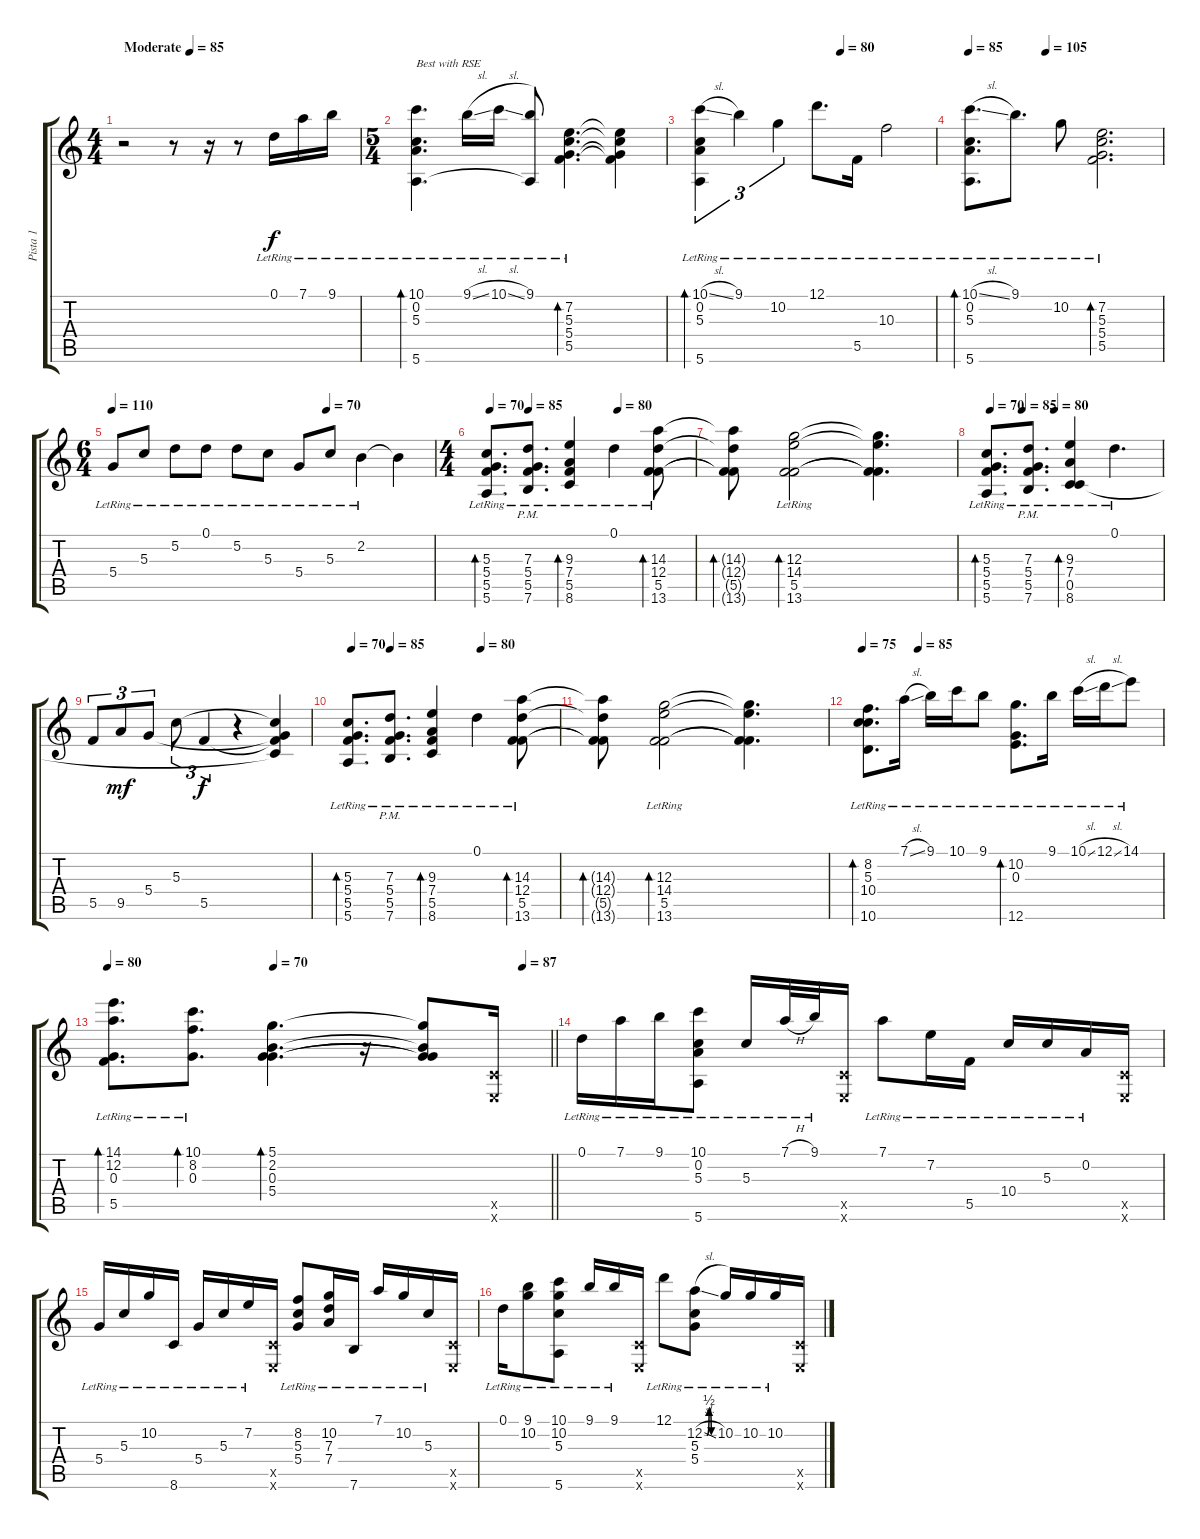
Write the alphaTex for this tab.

\track ("Pista 1" "Pista 1") {instrument acousticguitarsteel}
\staff {score tabs}
\tuning (D4 A3 G3 D3 C3 E2) {hide}
\ts (4 4)
\section ("" "")
\tempo (85 "Moderate")
\tempo 90
\tempo (85 "Moderate")
\clef g2
\ks c
r.2{txt "" dy f instrument acousticguitarsteel} r.8 r.16 r.8 0.1{lr}.16 7.1{lr}.16 9.1{lr}.16 |
\ts (5 4)
(10.1{lr} 0.2{lr} 5.3{lr} 5.6{lr}).4{d bd 240 txt "Best with RSE"} 9.1{sl lr}.16 10.1{sl lr}.16 (9.1{lr} 5.6{t}).8 (7.2{lr} 5.3{lr} 5.4{lr} 5.5{lr}).4{d bd 240} (7.2{t} 5.3{t} 5.4{t} 5.5{t}).4 |
\tempo (80 0.6)
(10.1{sl lr} 0.2{lr} 5.3{lr} 5.6{lr}).4{tu (3 2) bd 240} 9.1{lr}.4{tu (3 2)} 10.2{lr}.4{tu (3 2)} 12.1{lr}.8{d} 5.5{lr}.16 10.3{lr}.2 |
\tempo 85
\tempo (105 0.4)
(10.1{sl lr} 0.2{lr} 5.3{lr} 5.6{lr}).8{d bd 240} 9.1{lr}.8{d} 10.2{lr}.8 (7.2{lr} 5.3{lr} 5.4{lr} 5.5{lr}).2{d bd 240} |
\ts (6 4)
\tempo 110
\tempo (70 0.6666666666666666)
5.4{lr}.8 5.3{lr}.8 5.2{lr}.8 0.1{lr}.8 5.2{lr}.8 5.3{lr}.8 5.4{lr}.8 5.3{lr}.8 2.2{lr}.4 2.2{t}.4 |
\ts (4 4)
\tempo 70
\tempo (85 0.1875)
\tempo (80 0.625)
(5.3{lr} 5.4{lr} 5.5{lr} 5.6{lr}).8{d bd 120} (7.3{lr} 5.4{lr} 5.5{pm lr} 7.6{pm lr}).8{d} (9.3{lr} 7.4{lr} 5.5{lr} 8.6{lr}).4{bd 120} 0.1{lr}.4 (14.3{lr} 12.4{lr} 5.5{lr} 13.6{lr}).8{bd 120} |
(14.3{t} 12.4{t} 5.5{t} 13.6{t}).8{bd 120} (12.3{lr} 14.4{lr} 5.5{lr} 13.6{lr}).2{bd 120} (12.3{t} 14.4{t} 5.5{t} 13.6{t}).4{d} |
\tempo 70
\tempo (85 0.1875)
\tempo (80 0.375)
(5.3{lr} 5.4{lr} 5.5{lr} 5.6{lr}).8{d bd 120} (7.3{lr} 5.4{lr} 5.5{pm lr} 7.6{pm lr}).8{d} (9.3{lr} 7.4{lr} 0.5{lr} 8.6{lr}).4{bd 120} 0.1{lr}.4{d} |
5.5.8{tu (3 2)} 9.5.8{tu (3 2) dy mf} 5.4.8{tu (3 2)} 5.3.8{tu (3 2)} 5.5.4{tu (3 2) dy f} r.4 (5.3{t} 5.4{t} 5.5{t} 8.6{t}).4 |
\tempo 70
\tempo (85 0.1875)
\tempo (80 0.625)
(5.3{lr} 5.4{lr} 5.5{lr} 5.6{lr}).8{d bd 120} (7.3{lr} 5.4{lr} 5.5{pm lr} 7.6{pm lr}).8{d} (9.3{lr} 7.4{lr} 5.5{lr} 8.6{lr}).4{bd 120} 0.1{lr}.4 (14.3{lr} 12.4{lr} 5.5{lr} 13.6{lr}).8{bd 120} |
(14.3{t} 12.4{t} 5.5{t} 13.6{t}).8{bd 120} (12.3{lr} 14.4{lr} 5.5{lr} 13.6{lr}).2{bd 120} (12.3{t} 14.4{t} 5.5{t} 13.6{t}).4{d} |
\tempo 75
\tempo (85 0.1875)
(8.2 5.3 10.4{lr} 10.6{lr}).8{d bd 120} 7.1{sl lr}.16 9.1{lr}.16 10.1{lr}.16 9.1{lr}.8 (10.2{lr} 0.3{lr} 12.6{lr}).8{d bd 120} 9.1{lr}.16 10.1{sl lr}.16 12.1{sl lr}.16 14.1{lr}.8 |
\tempo 80
\tempo (70 0.375)
\tempo (87 0.9375)
\barLineRight lightlight
(14.1 12.2{lr} 0.3{lr} 5.5{lr}).8{d bd 60} (10.1{lr} 8.2{lr} 0.3{lr}).8{d bd 60} (5.1 2.2 0.3 5.4).4{d bd 60} r.16 (5.1{t} 2.2{t} 0.3{t} 5.4{t}).8 (0.5{x} 0.6{x}).16 |
\section ("" "")
0.1{lr}.16 7.1{lr}.16 9.1{lr}.16 (10.1{lr} 0.2{lr} 5.3{lr} 5.6{lr}).8 5.3{lr}.16 7.1{h lr}.32 9.1{lr}.32 (0.5{x} 0.6{x}).16 7.1{lr}.8 7.2{lr}.16 5.5{lr}.16 10.4{lr}.16 5.3{lr}.16 0.2{lr}.16 (0.5{x} 0.6{x}).16 |
5.4{lr}.16 5.3{lr}.16 10.2{lr}.16 8.6{lr}.16 5.4{lr}.16 5.3{lr}.16 7.2{lr}.16 (0.5{x} 0.6{x}).16 (8.2{lr} 5.3{lr} 5.4{lr}).8 (10.2{lr} 7.3{lr} 7.4{lr}).16 7.6{lr}.16 7.1{lr}.16 10.2{lr}.16 5.3{lr}.16 (0.5{x} 0.6{x}).16 |
0.1{lr}.16 (9.1{lr} 10.2{lr}).8 (10.1{lr} 10.2{lr} 5.3{lr} 5.6{lr}).8 9.1{lr}.16 9.1{lr}.16 (0.5{x} 0.6{x}).16 12.1{lr}.8 (12.2{be (custom 0 0 15 0 30 2 44 0 60 0) sl lr} 5.3{lr} 5.4{lr}).8 10.2{lr}.16 10.2{lr}.16 10.2{lr}.16 (0.5{x} 0.6{x}).16
